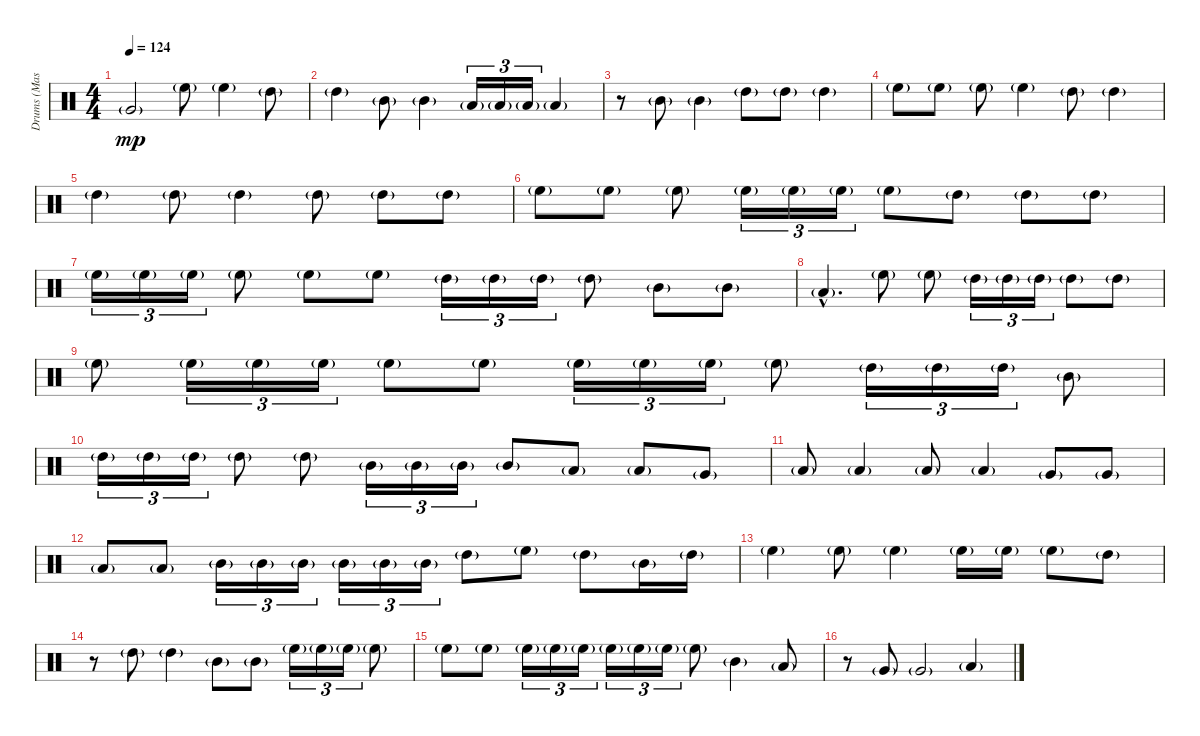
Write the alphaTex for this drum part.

\track ("Drums (Mason)" "Drums (Mas") {instrument percussion}
\staff {score}
\articulation defaults
\ts (4 4)
\tempo 124
\clef neutral
\ks c "Very Low Tom (hit)"{g}.2{dy mp} "High Floor Tom (hit)"{g}.8 "High Floor Tom (hit)"{g}.4 "High Tom (hit)"{g}.8
|
"High Tom (hit)"{g}.4 "Mid Tom (hit)"{g}.8 "Mid Tom (hit)"{g}.4 "Low Tom (hit)"{g}.16{tu (3 2)} "Low Tom (hit)"{g}.16{tu (3 2)} "Low Tom (hit)"{g}.16{tu (3 2)} "Low Tom (hit)"{g}.4 |
r.8 "Mid Tom (hit)"{g}.8 "Mid Tom (hit)"{g}.4 "High Tom (hit)"{g}.8 "High Tom (hit)"{g}.8 "High Tom (hit)"{g}.4 |
"High Floor Tom (hit)"{g}.8 "High Floor Tom (hit)"{g}.8 "High Floor Tom (hit)"{g}.8 "High Floor Tom (hit)"{g}.4 "High Tom (hit)"{g}.8 "High Tom (hit)"{g}.4 |
"High Tom (hit)"{g}.4 "High Tom (hit)"{g}.8 "High Tom (hit)"{g}.4 "High Tom (hit)"{g}.8 "High Tom (hit)"{g}.8 "High Tom (hit)"{g}.8 |
"High Floor Tom (hit)"{g}.8 "High Floor Tom (hit)"{g}.8 "High Floor Tom (hit)"{g}.8 "High Floor Tom (hit)"{g}.16{tu (3 2)} "High Floor Tom (hit)"{g}.16{tu (3 2)} "High Floor Tom (hit)"{g}.16{tu (3 2)} "High Floor Tom (hit)"{g}.8 "High Tom (hit)"{g}.8 "High Tom (hit)"{g}.8 "High Tom (hit)"{g}.8 |
"High Floor Tom (hit)"{g}.16{tu (3 2)} "High Floor Tom (hit)"{g}.16{tu (3 2)} "High Floor Tom (hit)"{g}.16{tu (3 2)} "High Floor Tom (hit)"{g}.8 "High Floor Tom (hit)"{g}.8 "High Floor Tom (hit)"{g}.8 "High Tom (hit)"{g}.16{tu (3 2)} "High Tom (hit)"{g}.16{tu (3 2)} "High Tom (hit)"{g}.16{tu (3 2)} "High Tom (hit)"{g}.8 "Mid Tom (hit)"{g}.8 "Mid Tom (hit)"{g}.8 |
"Low Tom (hit)"{g hac}.4{d} "High Floor Tom (hit)"{g}.8 "High Floor Tom (hit)"{g}.8 "High Tom (hit)"{g}.16{tu (3 2)} "High Tom (hit)"{g}.16{tu (3 2)} "High Tom (hit)"{g}.16{tu (3 2)} "High Tom (hit)"{g}.8 "High Tom (hit)"{g}.8 |
"High Floor Tom (hit)"{g}.8 "High Floor Tom (hit)"{g}.16{tu (3 2)} "High Floor Tom (hit)"{g}.16{tu (3 2)} "High Floor Tom (hit)"{g}.16{tu (3 2)} "High Floor Tom (hit)"{g}.8 "High Floor Tom (hit)"{g}.8 "High Floor Tom (hit)"{g}.16{tu (3 2)} "High Floor Tom (hit)"{g}.16{tu (3 2)} "High Floor Tom (hit)"{g}.16{tu (3 2)} "High Floor Tom (hit)"{g}.8 "High Tom (hit)"{g}.16{tu (3 2)} "High Tom (hit)"{g}.16{tu (3 2)} "High Tom (hit)"{g}.16{tu (3 2)} "Mid Tom (hit)"{g}.8 |
"High Tom (hit)"{g}.16{tu (3 2)} "High Tom (hit)"{g}.16{tu (3 2)} "High Tom (hit)"{g}.16{tu (3 2)} "High Tom (hit)"{g}.8 "High Tom (hit)"{g}.8 "Mid Tom (hit)"{g}.16{tu (3 2)} "Mid Tom (hit)"{g}.16{tu (3 2)} "Mid Tom (hit)"{g}.16{tu (3 2)} "Mid Tom (hit)"{g}.8 "Low Tom (hit)"{g}.8 "Low Tom (hit)"{g}.8 "Very Low Tom (hit)"{g}.8 |
"Low Tom (hit)"{g}.8 "Low Tom (hit)"{g}.4 "Low Tom (hit)"{g}.8 "Low Tom (hit)"{g}.4 "Very Low Tom (hit)"{g}.8 "Very Low Tom (hit)"{g}.8 |
"Low Tom (hit)"{g}.8 "Low Tom (hit)"{g}.8 "Mid Tom (hit)"{g}.16{tu (3 2)} "Mid Tom (hit)"{g}.16{tu (3 2)} "Mid Tom (hit)"{g}.16{tu (3 2)} "Mid Tom (hit)"{g}.16{tu (3 2)} "Mid Tom (hit)"{g}.16{tu (3 2)} "Mid Tom (hit)"{g}.16{tu (3 2)} "High Tom (hit)"{g}.8 "High Floor Tom (hit)"{g}.8 "High Tom (hit)"{g}.8 "Mid Tom (hit)"{g}.16 "High Tom (hit)"{g}.16 |
"High Floor Tom (hit)"{g}.4 "High Floor Tom (hit)"{g}.8 "High Floor Tom (hit)"{g}.4 "High Floor Tom (hit)"{g}.16 "High Floor Tom (hit)"{g}.16 "High Floor Tom (hit)"{g}.8 "High Tom (hit)"{g}.8 |
r.8 "High Tom (hit)"{g}.8 "High Tom (hit)"{g}.4 "Mid Tom (hit)"{g}.8 "Mid Tom (hit)"{g}.8 "High Floor Tom (hit)"{g}.16{tu (3 2)} "High Floor Tom (hit)"{g}.16{tu (3 2)} "High Floor Tom (hit)"{g}.16{tu (3 2)} "High Floor Tom (hit)"{g}.8 |
"High Floor Tom (hit)"{g}.8 "High Floor Tom (hit)"{g}.8 "High Floor Tom (hit)"{g}.16{tu (3 2)} "High Floor Tom (hit)"{g}.16{tu (3 2)} "High Floor Tom (hit)"{g}.16{tu (3 2)} "High Floor Tom (hit)"{g}.16{tu (3 2)} "High Floor Tom (hit)"{g}.16{tu (3 2)} "High Floor Tom (hit)"{g}.16{tu (3 2)} "High Floor Tom (hit)"{g}.8 "Mid Tom (hit)"{g}.4 "Low Tom (hit)"{g}.8 |
r.8 "Very Low Tom (hit)"{g}.8 "Very Low Tom (hit)"{g}.2 "Low Tom (hit)"{g}.4
